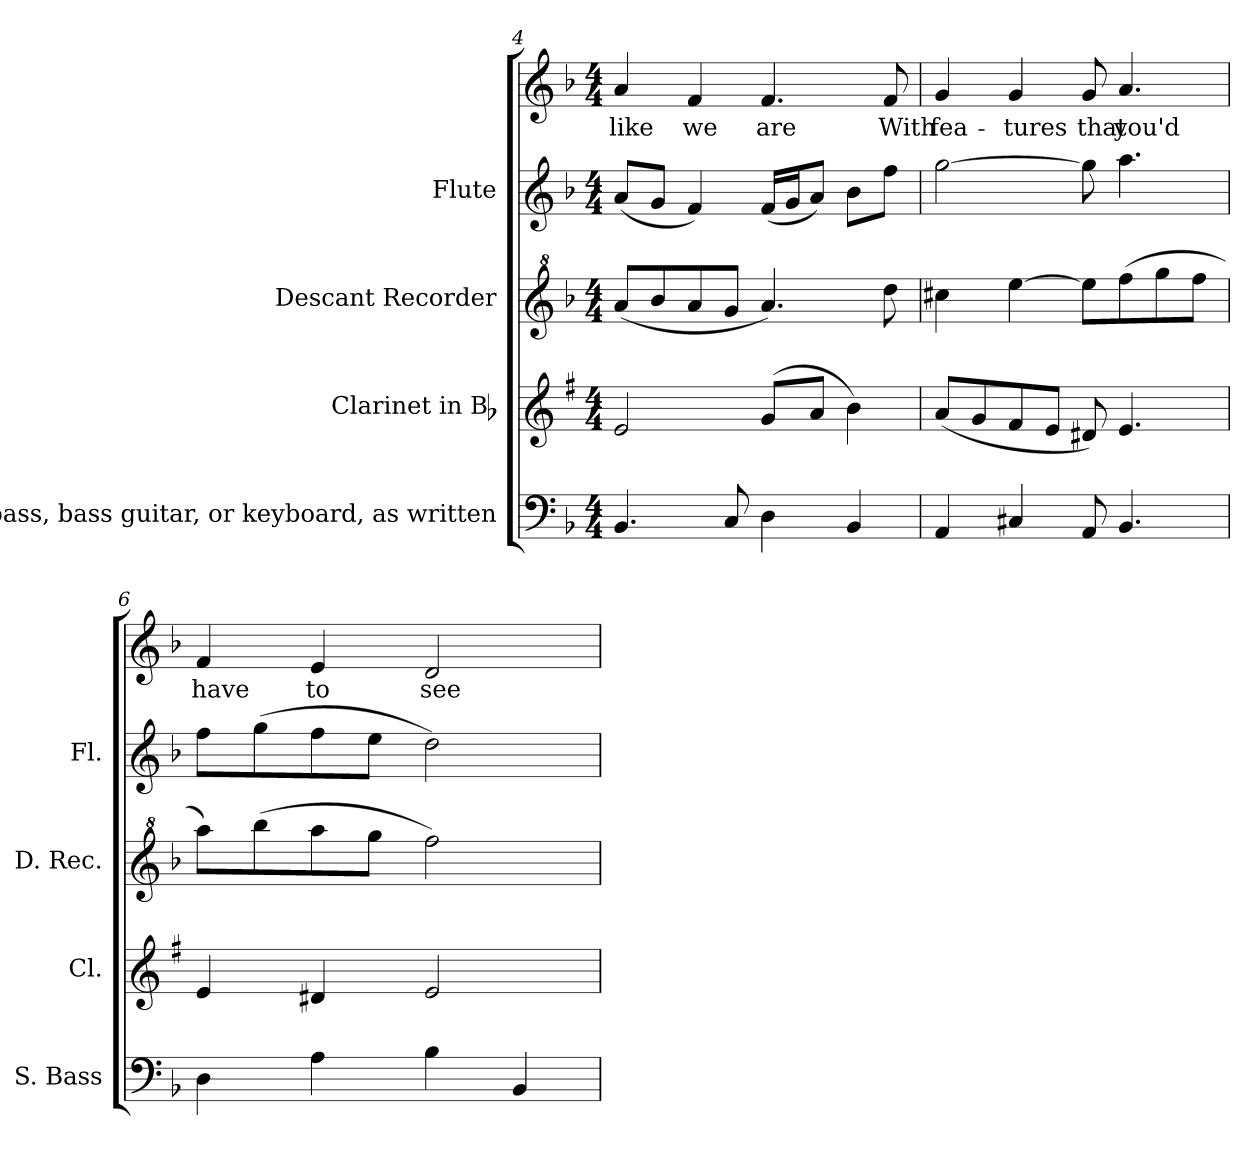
**kern	**kern	**kern	**kern	**kern	**text
*part5	*part4	*part3	*part2	*part1	*part1
*staff5	*staff4	*staff3	*staff2	*staff1	*staff1
*I"String bass,  bass guitar, or keyboard, as written	*I"Clarinet in Bb	*I"Descant Recorder	*I"Flute	*	*
*I'S. Bass	*I'Cl.	*I'D. Rec.	*I'Fl.	*	*
*clefF4	*clefG2	*clefG^2	*clefG2	*clefG2	*
*ITrd7c12	*ITrd1c2	*ITrd-7c-12	*	*	*
*k[b-]	*k[b-]	*k[b-]	*k[b-]	*k[b-]	*
*F:	*F:	*F:	*F:	*F:	*
*M4/4	*M4/4	*M4/4	*M4/4	*M4/4	*
=4	=4	=4	=4	=4	=4
!	!	!	!	!	!LO:LY:b:color=#000000
4.BBB-i/	2di/	(8aaai/L	(8ai/L	4ai/	-like
.	.	8bbb-i/	8gi/J	.	.
!	!	!	!	!	!LO:LY:b:color=#000000
.	.	8aaai/	4fi/)	4fi/	we
8CCi/	.	8gggi/J	.	.	.
!	!	!	!	!	!LO:LY:b:color=#000000
4DDi\	(8fi/L	4.aaai/)	(16fi/LL	4.fi/	are
.	.	.	16gi/J	.	.
.	8gi/J	.	8ai/J)	.	.
4BBB-i/	4ai\)	.	8b-i\L	.	.
!	!	!	!	!	!LO:LY:b:color=#000000
.	.	8ddddi\	8ffi\J	8fi/	With
=5	=5	=5	=5	=5	=5
!	!	!	!	!	!LO:LY:b:color=#000000
4AAAi/	(8gi/L	4cccc#Xi\	[2ggi\	4gi/	fea-
.	8fi/	.	.	.	.
!	!	!	!	!	!LO:LY:b:color=#000000
4CC#Xi/	8ei/	[4eeeei\	.	4gi/	-tures
.	8di/J	.	.	.	.
!	!	!	!	!	!LO:LY:b:color=#000000
8AAAi/	8c#Xi/)	8eeeei\L]	8ggi\]	8gi/	that
!	!	!	!	!	!LO:LY:b:color=#000000
4.BBB-i/	4.di/	(8ffffi\	4.aai\	4.ai/	you'd
.	.	8ggggi\	.	.	.
.	.	8ffffi\J	.	.	.
!!LO:LB:g=z
=6	=6	=6	=6	=6	=6
!	!	!	!	!	!LO:LY:b:color=#000000
4DDi\	4di/	8aaaai\L)	8ffi\L	4fi/	have
.	.	(8bbbb-i\	(8ggi\	.	.
!	!	!	!	!	!LO:LY:b:color=#000000
4AAi\	4c#Xi/	8aaaai\	8ffi\	4ei/	to
.	.	8ggggi\J	8eei\J	.	.
!	!	!	!	!	!LO:LY:b:color=#000000
4BB-i\	2di/	2ffffi\)	2ddi\)	2di/	see
4BBB-i/	.	.	.	.	.
=	=	=	=	=	=
*-	*-	*-	*-	*-	*-
